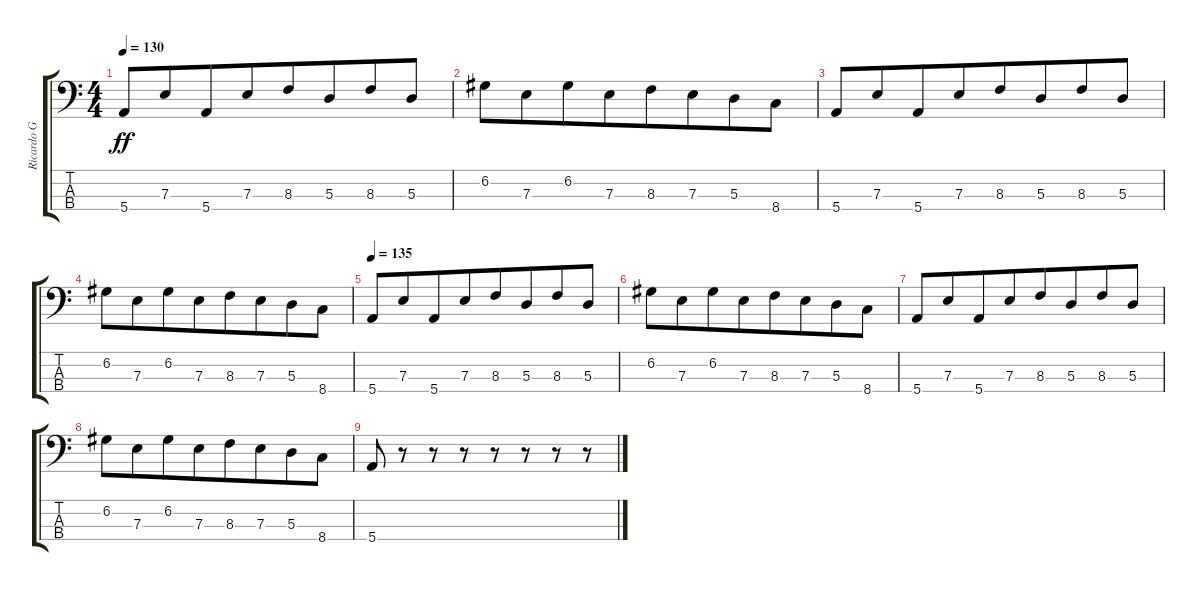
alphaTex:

\track ("Ricardo G" "Ricardo G") {instrument electricbassfinger}
\staff {score tabs}
\tuning (G2 D2 A1 E1) {hide}
\ts (4 4)
\tempo 130
\clef f4
\ks c
5.4.8{dy ff} 7.3.8{beam merge} 5.4.8 7.3.8{beam merge} 8.3.8 5.3.8{beam merge} 8.3.8 5.3.8 |
6.2.8 7.3.8{beam merge} 6.2.8 7.3.8{beam merge} 8.3.8 7.3.8{beam merge} 5.3.8 8.4.8 |
5.4.8 7.3.8{beam merge} 5.4.8 7.3.8{beam merge} 8.3.8 5.3.8{beam merge} 8.3.8 5.3.8 |
6.2.8 7.3.8{beam merge} 6.2.8 7.3.8{beam merge} 8.3.8 7.3.8{beam merge} 5.3.8 8.4.8 |
\tempo 135
5.4.8 7.3.8{beam merge} 5.4.8 7.3.8{beam merge} 8.3.8 5.3.8{beam merge} 8.3.8 5.3.8 |
6.2.8 7.3.8{beam merge} 6.2.8 7.3.8{beam merge} 8.3.8 7.3.8{beam merge} 5.3.8 8.4.8 |
5.4.8 7.3.8{beam merge} 5.4.8 7.3.8{beam merge} 8.3.8 5.3.8{beam merge} 8.3.8 5.3.8 |
6.2.8 7.3.8{beam merge} 6.2.8 7.3.8{beam merge} 8.3.8 7.3.8{beam merge} 5.3.8 8.4.8 |
5.4.8 r.8 r.8 r.8 r.8 r.8 r.8 r.8
